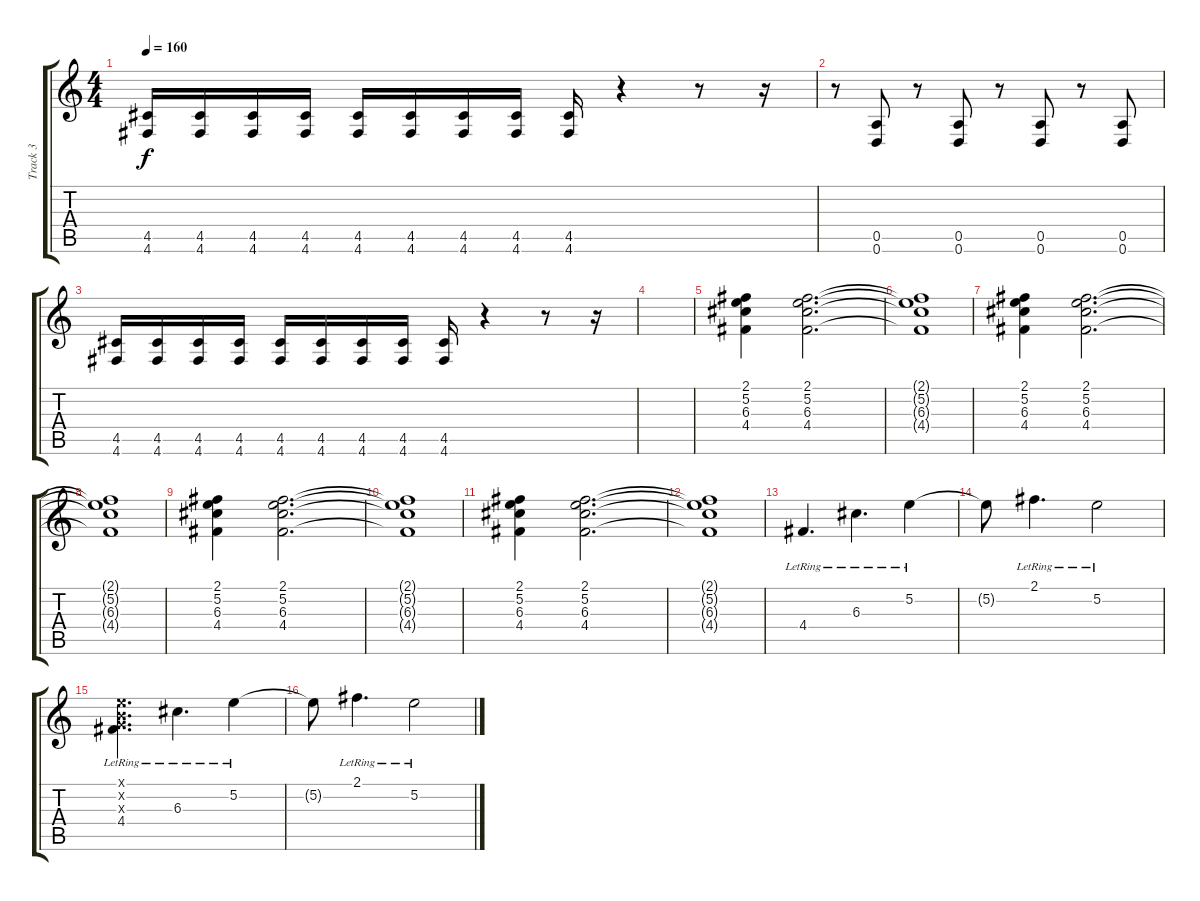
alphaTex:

\track ("Track 3" "Track 3") {instrument distortionguitar}
\staff {score tabs}
\tuning (E4 B3 G3 D3 A2 D2) {hide}
\ts (4 4)
\tempo 160
\clef g2
\ks c
(4.5 4.6).16{dy f} (4.5 4.6).16 (4.5 4.6).16 (4.5 4.6).16 (4.5 4.6).16 (4.5 4.6).16 (4.5 4.6).16 (4.5 4.6).16 (4.5 4.6).16 r.4 r.8 r.16 |
r.8 (0.5 0.6).8 r.8 (0.5 0.6).8 r.8 (0.5 0.6).8 r.8 (0.5 0.6).8 |
(4.5 4.6).16 (4.5 4.6).16 (4.5 4.6).16 (4.5 4.6).16 (4.5 4.6).16 (4.5 4.6).16 (4.5 4.6).16 (4.5 4.6).16 (4.5 4.6).16 r.4 r.8 r.16 |
|
(2.1 5.2 6.3 4.4).4 (2.1 5.2 6.3 4.4).2{d} |
(2.1{t} 5.2{t} 6.3{t} 4.4{t}).1 |
(2.1 5.2 6.3 4.4).4 (2.1 5.2 6.3 4.4).2{d} |
(2.1{t} 5.2{t} 6.3{t} 4.4{t}).1 |
(2.1 5.2 6.3 4.4).4 (2.1 5.2 6.3 4.4).2{d} |
(2.1{t} 5.2{t} 6.3{t} 4.4{t}).1 |
(2.1 5.2 6.3 4.4).4 (2.1 5.2 6.3 4.4).2{d} |
(2.1{t} 5.2{t} 6.3{t} 4.4{t}).1 |
4.4{lr}.4{d} 6.3{lr}.4{d} 5.2{lr}.4 |
5.2{t}.8 2.1{lr}.4{d} 5.2{lr}.2 |
(0.1{x} 0.2{x} 0.3{x} 4.4{lr}).4{d} 6.3{lr}.4{d} 5.2{lr}.4 |
5.2{t}.8 2.1{lr}.4{d} 5.2{lr}.2
